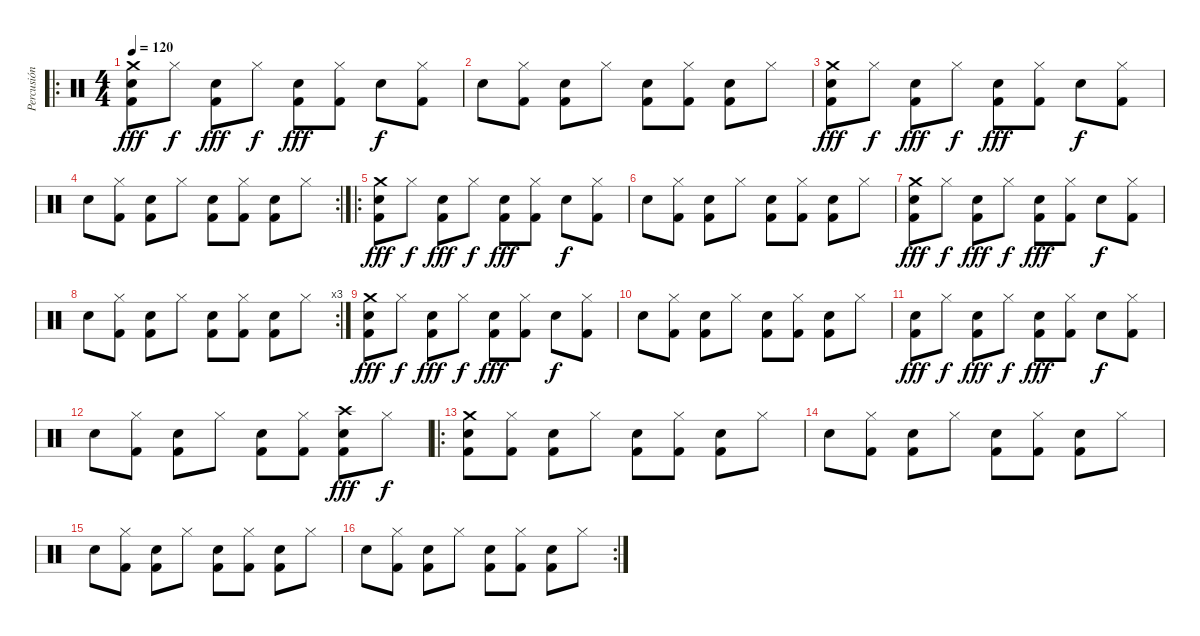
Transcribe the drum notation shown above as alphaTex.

\track ("Percusión" "Percusión") {instrument percussion}
\staff {score}
\articulation defaults
\ro
\ts (4 4)
\tempo 120
\clef neutral
\ks c
("Electric Snare (hit)" "Crash medium (hit)" "Kick (hit) 2").8{dy fff} "Hi-Hat (closed)".8{dy f} ("Electric Snare (hit)" "Kick (hit) 2").8{dy fff} "Hi-Hat (closed)".8{dy f} ("Electric Snare (hit)" "Kick (hit) 2").8{dy fff} ("Hi-Hat (closed)" "Kick (hit) 2").8 "Electric Snare (hit)".8{dy f} ("Hi-Hat (closed)" "Kick (hit) 2").8 |
"Electric Snare (hit)".8 ("Hi-Hat (closed)" "Kick (hit) 2").8 ("Electric Snare (hit)" "Kick (hit) 2").8 "Hi-Hat (closed)".8 ("Electric Snare (hit)" "Kick (hit) 2").8 ("Hi-Hat (closed)" "Kick (hit) 2").8 ("Electric Snare (hit)" "Kick (hit) 2").8 "Hi-Hat (closed)".8 |
("Electric Snare (hit)" "Crash medium (hit)" "Kick (hit) 2").8{dy fff} "Hi-Hat (closed)".8{dy f} ("Electric Snare (hit)" "Kick (hit) 2").8{dy fff} "Hi-Hat (closed)".8{dy f} ("Electric Snare (hit)" "Kick (hit) 2").8{dy fff} ("Hi-Hat (closed)" "Kick (hit) 2").8 "Electric Snare (hit)".8{dy f} ("Hi-Hat (closed)" "Kick (hit) 2").8 |
\rc 2 "Electric Snare (hit)".8
("Hi-Hat (closed)" "Kick (hit) 2").8 ("Electric Snare (hit)" "Kick (hit) 2").8 "Hi-Hat (closed)".8 ("Electric Snare (hit)" "Kick (hit) 2").8 ("Hi-Hat (closed)" "Kick (hit) 2").8 ("Electric Snare (hit)" "Kick (hit) 2").8 "Hi-Hat (closed)".8 |
\ro
("Electric Snare (hit)" "Crash medium (hit)" "Kick (hit) 2").8{dy fff} "Hi-Hat (closed)".8{dy f} ("Electric Snare (hit)" "Kick (hit) 2").8{dy fff} "Hi-Hat (closed)".8{dy f} ("Electric Snare (hit)" "Kick (hit) 2").8{dy fff} ("Hi-Hat (closed)" "Kick (hit) 2").8 "Electric Snare (hit)".8{dy f} ("Hi-Hat (closed)" "Kick (hit) 2").8 |
"Electric Snare (hit)".8 ("Hi-Hat (closed)" "Kick (hit) 2").8 ("Electric Snare (hit)" "Kick (hit) 2").8 "Hi-Hat (closed)".8 ("Electric Snare (hit)" "Kick (hit) 2").8 ("Hi-Hat (closed)" "Kick (hit) 2").8 ("Electric Snare (hit)" "Kick (hit) 2").8 "Hi-Hat (closed)".8 |
("Electric Snare (hit)" "Crash medium (hit)" "Kick (hit) 2").8{dy fff} "Hi-Hat (closed)".8{dy f} ("Electric Snare (hit)" "Kick (hit) 2").8{dy fff} "Hi-Hat (closed)".8{dy f} ("Electric Snare (hit)" "Kick (hit) 2").8{dy fff} ("Hi-Hat (closed)" "Kick (hit) 2").8 "Electric Snare (hit)".8{dy f} ("Hi-Hat (closed)" "Kick (hit) 2").8 |
\rc 3 "Electric Snare (hit)".8
("Hi-Hat (closed)" "Kick (hit) 2").8 ("Electric Snare (hit)" "Kick (hit) 2").8 "Hi-Hat (closed)".8 ("Electric Snare (hit)" "Kick (hit) 2").8 ("Hi-Hat (closed)" "Kick (hit) 2").8 ("Electric Snare (hit)" "Kick (hit) 2").8 "Hi-Hat (closed)".8 |
("Electric Snare (hit)" "Crash medium (hit)" "Kick (hit) 2").8{dy fff} "Hi-Hat (closed)".8{dy f} ("Electric Snare (hit)" "Kick (hit) 2").8{dy fff} "Hi-Hat (closed)".8{dy f} ("Electric Snare (hit)" "Kick (hit) 2").8{dy fff} ("Hi-Hat (closed)" "Kick (hit) 2").8 "Electric Snare (hit)".8{dy f} ("Hi-Hat (closed)" "Kick (hit) 2").8 |
"Electric Snare (hit)".8 ("Hi-Hat (closed)" "Kick (hit) 2").8 ("Electric Snare (hit)" "Kick (hit) 2").8 "Hi-Hat (closed)".8 ("Electric Snare (hit)" "Kick (hit) 2").8 ("Hi-Hat (closed)" "Kick (hit) 2").8 ("Electric Snare (hit)" "Kick (hit) 2").8 "Hi-Hat (closed)".8 |
("Electric Snare (hit)" "Kick (hit) 2").8{dy fff} "Hi-Hat (closed)".8{dy f} ("Electric Snare (hit)" "Kick (hit) 2").8{dy fff} "Hi-Hat (closed)".8{dy f} ("Electric Snare (hit)" "Kick (hit) 2").8{dy fff} ("Hi-Hat (closed)" "Kick (hit) 2").8 "Electric Snare (hit)".8{dy f} ("Hi-Hat (closed)" "Kick (hit) 2").8 |
"Electric Snare (hit)".8 ("Hi-Hat (closed)" "Kick (hit) 2").8 ("Electric Snare (hit)" "Kick (hit) 2").8 "Hi-Hat (closed)".8 ("Electric Snare (hit)" "Kick (hit) 2").8 ("Hi-Hat (closed)" "Kick (hit) 2").8 ("Electric Snare (hit)" "Kick (hit) 2" "Crash high (hit)").8{dy fff} "Hi-Hat (closed)".8{dy f} |
\ro
("Electric Snare (hit)" "Crash medium (hit)" "Kick (hit) 2").8 ("Hi-Hat (closed)" "Kick (hit) 2").8 ("Electric Snare (hit)" "Kick (hit) 2").8 "Hi-Hat (closed)".8 ("Electric Snare (hit)" "Kick (hit) 2").8 ("Hi-Hat (closed)" "Kick (hit) 2").8 ("Electric Snare (hit)" "Kick (hit) 2").8 "Hi-Hat (closed)".8 |
"Electric Snare (hit)".8 ("Hi-Hat (closed)" "Kick (hit) 2").8 ("Electric Snare (hit)" "Kick (hit) 2").8 "Hi-Hat (closed)".8 ("Electric Snare (hit)" "Kick (hit) 2").8 ("Hi-Hat (closed)" "Kick (hit) 2").8 ("Electric Snare (hit)" "Kick (hit) 2").8 "Hi-Hat (closed)".8 |
"Electric Snare (hit)".8 ("Hi-Hat (closed)" "Kick (hit) 2").8 ("Electric Snare (hit)" "Kick (hit) 2").8 "Hi-Hat (closed)".8 ("Electric Snare (hit)" "Kick (hit) 2").8 ("Hi-Hat (closed)" "Kick (hit) 2").8 ("Electric Snare (hit)" "Kick (hit) 2").8 "Hi-Hat (closed)".8 |
\rc 2 "Electric Snare (hit)".8
("Hi-Hat (closed)" "Kick (hit) 2").8 ("Electric Snare (hit)" "Kick (hit) 2").8 "Hi-Hat (closed)".8 ("Electric Snare (hit)" "Kick (hit) 2").8 ("Hi-Hat (closed)" "Kick (hit) 2").8 ("Electric Snare (hit)" "Kick (hit) 2").8 "Hi-Hat (closed)".8
